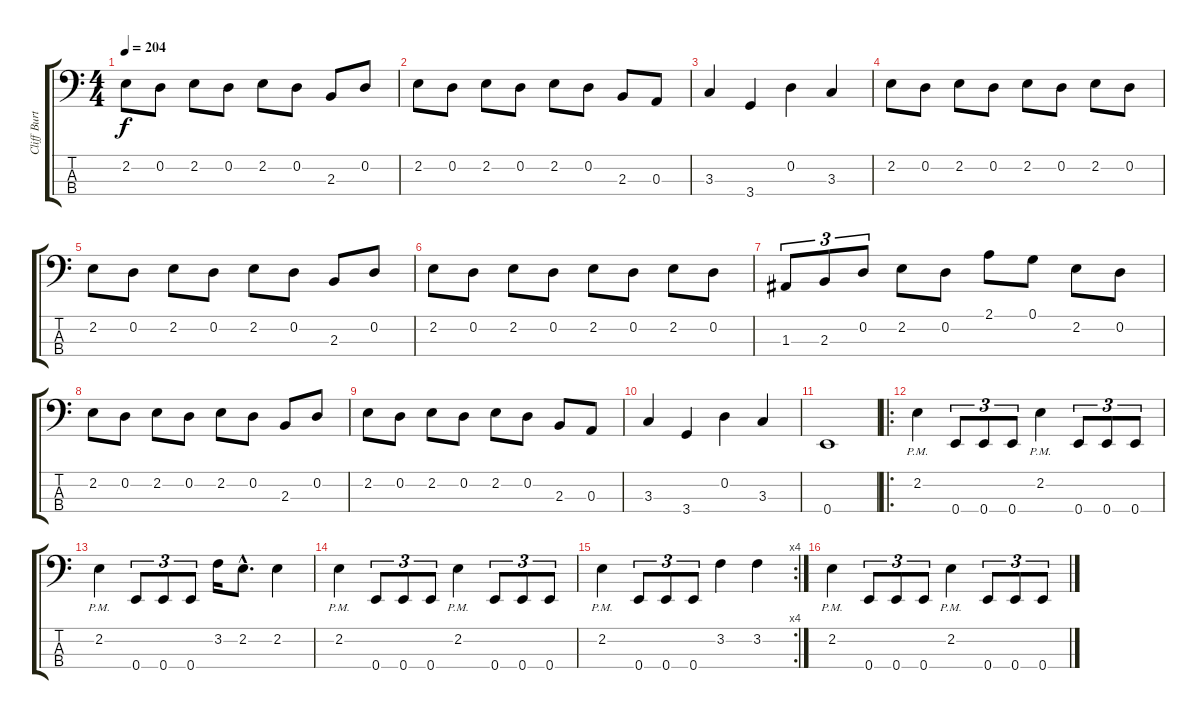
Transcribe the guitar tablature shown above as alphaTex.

\track ("Cliff Burton (Bass)" "Cliff Burt") {instrument electricbassfinger}
\staff {score tabs}
\tuning (G2 D2 A1 E1) {hide}
\ts (4 4)
\tempo 204
\clef f4
\ks c
2.2.8{dy f} 0.2.8 2.2.8 0.2.8 2.2.8 0.2.8 2.3.8 0.2.8 |
2.2.8 0.2.8 2.2.8 0.2.8 2.2.8 0.2.8 2.3.8 0.3.8 |
3.3.4 3.4.4 0.2.4 3.3.4 |
2.2.8 0.2.8 2.2.8 0.2.8 2.2.8 0.2.8 2.2.8 0.2.8 |
2.2.8 0.2.8 2.2.8 0.2.8 2.2.8 0.2.8 2.3.8 0.2.8 |
2.2.8 0.2.8 2.2.8 0.2.8 2.2.8 0.2.8 2.2.8 0.2.8 |
1.3.8{tu (3 2)} 2.3.8{tu (3 2)} 0.2.8{tu (3 2)} 2.2.8 0.2.8 2.1.8 0.1.8 2.2.8 0.2.8 |
2.2.8 0.2.8 2.2.8 0.2.8 2.2.8 0.2.8 2.3.8 0.2.8 |
2.2.8 0.2.8 2.2.8 0.2.8 2.2.8 0.2.8 2.3.8 0.3.8 |
3.3.4 3.4.4 0.2.4 3.3.4 |
0.4.1 |
\ro
2.2{pm}.4 0.4.8{tu (3 2)} 0.4.8{tu (3 2)} 0.4.8{tu (3 2)} 2.2{pm}.4 0.4.8{tu (3 2)} 0.4.8{tu (3 2)} 0.4.8{tu (3 2)} |
2.2{pm}.4 0.4.8{tu (3 2)} 0.4.8{tu (3 2)} 0.4.8{tu (3 2)} 3.2.16 2.2{hac}.8{d} 2.2.4 |
2.2{pm}.4 0.4.8{tu (3 2)} 0.4.8{tu (3 2)} 0.4.8{tu (3 2)} 2.2{pm}.4 0.4.8{tu (3 2)} 0.4.8{tu (3 2)} 0.4.8{tu (3 2)} |
\rc 4
2.2{pm}.4 0.4.8{tu (3 2)} 0.4.8{tu (3 2)} 0.4.8{tu (3 2)} 3.2.4 3.2.4 |
2.2{pm}.4 0.4.8{tu (3 2)} 0.4.8{tu (3 2)} 0.4.8{tu (3 2)} 2.2{pm}.4 0.4.8{tu (3 2)} 0.4.8{tu (3 2)} 0.4.8{tu (3 2)}
